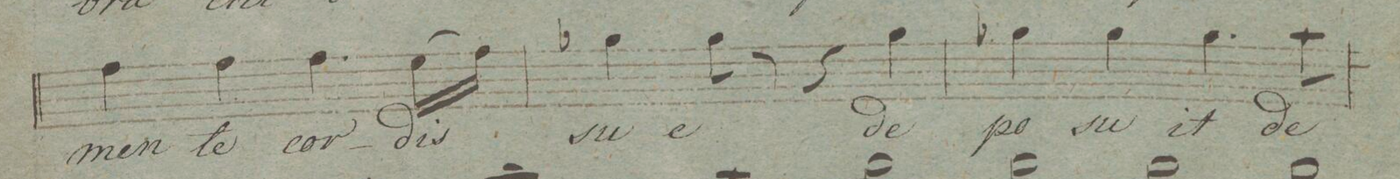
**kern	**text	**dynam
*I"Baſso.	*	*
*clefF4	*	*
*k[]	*	*
*met(c|)	*	*
*M2/2	*	*
4A\	men-	.
4A\	-te	.
4.A\	cor-	.
(16G\LL	-dis	.
16A\JJ)	.	.
=77	=77	=77
4B-X\	su-	.
8B-\	-e	.
8r	.	.
4r	.	.
4B-\	de-	.
=78	=78	=78
4B-X\	-po-	.
4B-\	-su-	.
4.B-\	-it	.
8c\	de-	.
=79	=79	=79
*-	*-	*-
